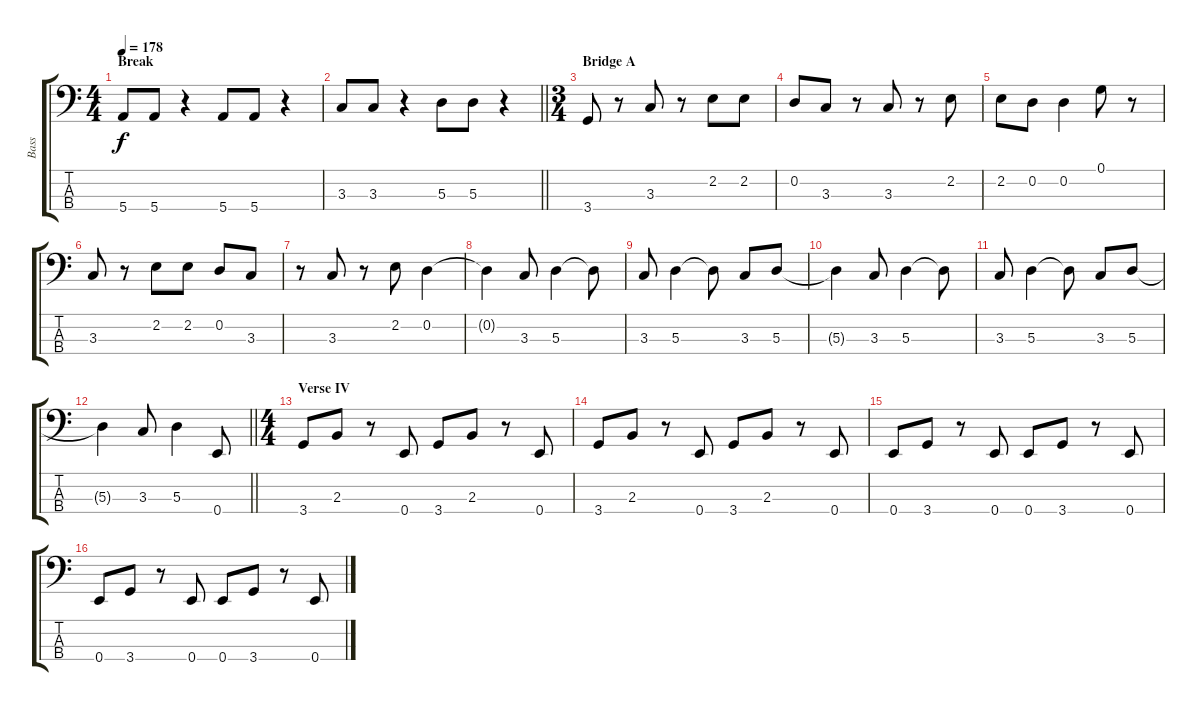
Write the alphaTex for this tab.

\track ("Bass" "Bass") {instrument electricbasspick}
\staff {score tabs}
\tuning (G2 D2 A1 E1) {hide}
\ts (4 4)
\section ("" "Break")
\tempo 178
\clef f4
\ks c
5.4.8{dy f} 5.4.8 r.4 5.4.8 5.4.8 r.4 |
\barLineRight lightlight
3.3.8 3.3.8 r.4 5.3.8 5.3.8 r.4 |
\ts (3 4)
\section ("" "Bridge A")
3.4.8 r.8 3.3.8 r.8 2.2.8 2.2.8 |
0.2.8 3.3.8 r.8 3.3.8 r.8 2.2.8 |
2.2.8 0.2.8 0.2.4 0.1.8 r.8 |
3.3.8 r.8 2.2.8 2.2.8 0.2.8 3.3.8 |
r.8 3.3.8 r.8 2.2.8 0.2.4 |
0.2{t}.4 3.3.8 5.3.4 5.3{t}.8 |
3.3.8 5.3.4 5.3{t}.8 3.3.8 5.3.8 |
5.3{t}.4 3.3.8 5.3.4 5.3{t}.8 |
3.3.8 5.3.4 5.3{t}.8 3.3.8 5.3.8 |
\barLineRight lightlight
5.3{t}.4 3.3.8 5.3.4 0.4.8 |
\ts (4 4)
\section ("" "Verse IV")
3.4.8 2.3.8 r.8 0.4.8 3.4.8 2.3.8 r.8 0.4.8 |
3.4.8 2.3.8 r.8 0.4.8 3.4.8 2.3.8 r.8 0.4.8 |
0.4.8 3.4.8 r.8 0.4.8 0.4.8 3.4.8 r.8 0.4.8 |
0.4.8 3.4.8 r.8 0.4.8 0.4.8 3.4.8 r.8 0.4.8
